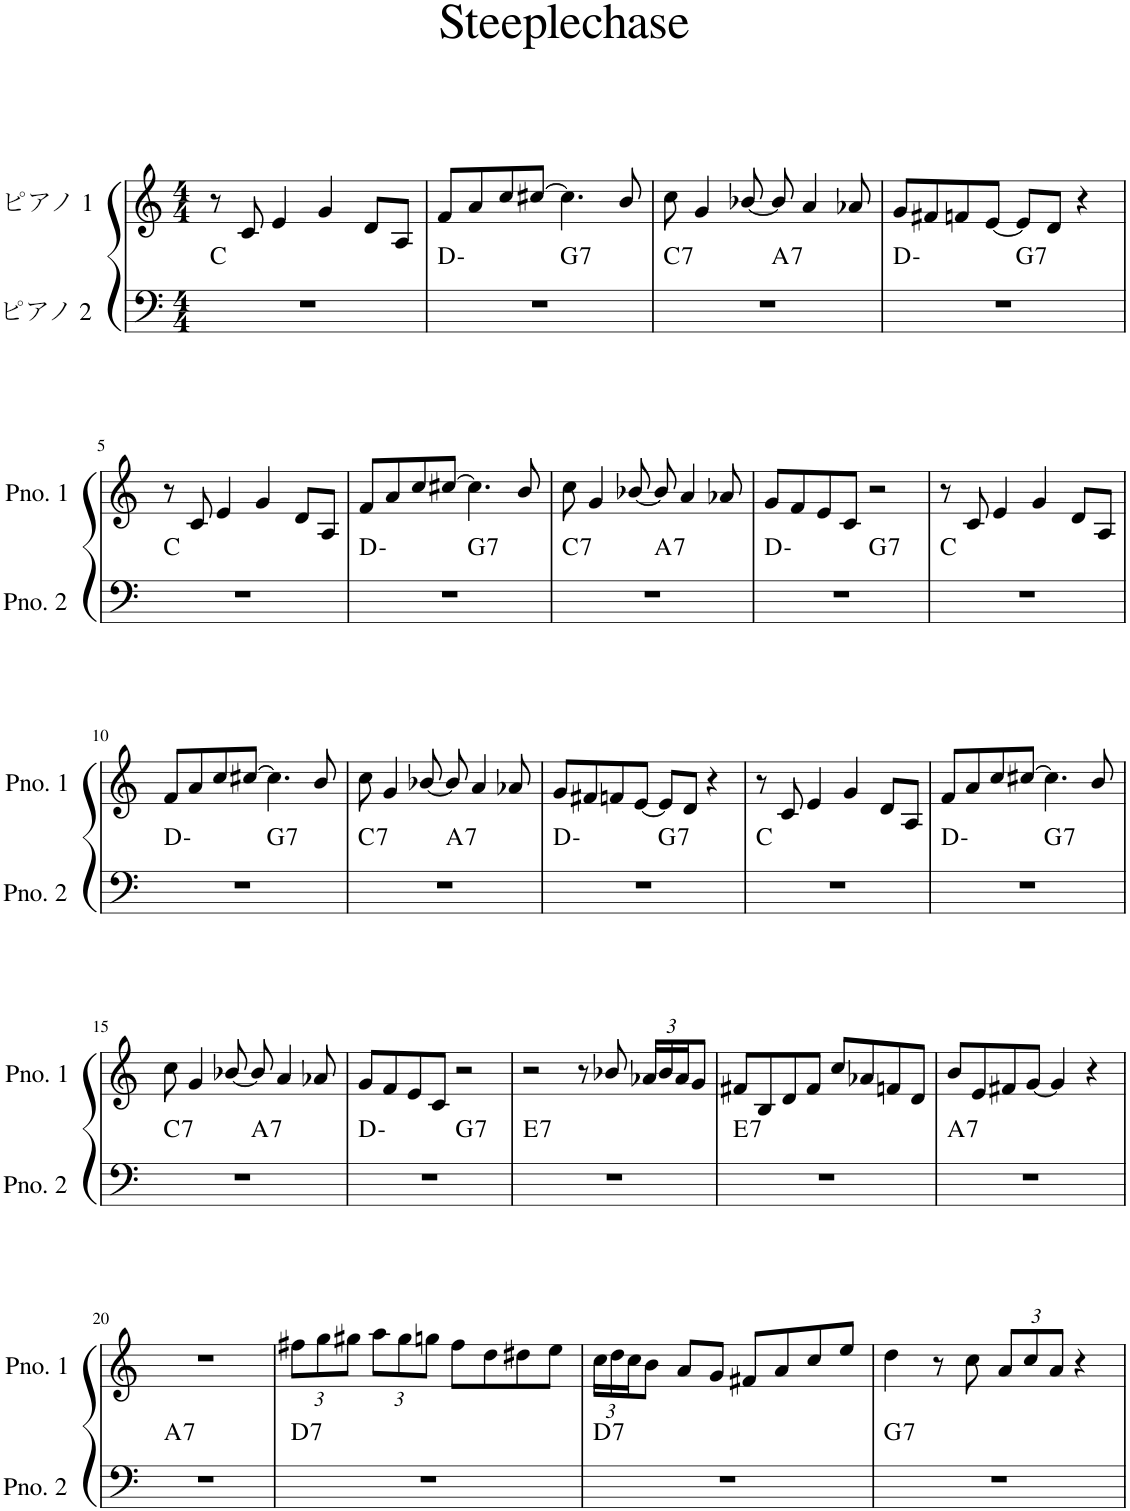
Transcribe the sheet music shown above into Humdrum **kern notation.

**kern	**harte	**kern
*part2	*part2	*part1
*staff2	*	*staff1
*I"ピアノ 2	*	*I"ピアノ 1
*clefF4	*	*clefG2
*k[]	*	*k[]
*M4/4	*	*M4/4
=1	=1	=1
1r	C:maj	8r
.	.	8c/
.	.	4e/
.	.	4g/
.	.	8d/L
.	.	8A/J
=2	=2	=2
*^	*	*
1r	2ryy	D:min	8f/L
.	.	.	8a/
.	.	.	8cc/
.	.	.	[8cc#X/J
!	!	!LO:H:kt=7	!
.	2ryy	G:7	4.cc#\]
.	.	.	8b/
=3	=3	=3	=3
!	!	!LO:H:kt=7	!
1r	2ryy	C:7	8cc\
.	.	.	4g/
.	.	.	[8b-X/
!	!	!LO:H:kt=7	!
.	2ryy	A:7	8b-/]
.	.	.	4a/
.	.	.	8a-X/
=4	=4	=4	=4
1r	2ryy	D:min	8g/L
.	.	.	8f#X/
.	.	.	8fn/
.	.	.	[8e/J
!	!	!LO:H:kt=7	!
.	2ryy	G:7	8e/L]
.	.	.	8d/J
.	.	.	4r
*v	*v	*	*
!!LO:LB:g=z
=5	=5	=5
1r	C:maj	8r
.	.	8c/
.	.	4e/
.	.	4g/
.	.	8d/L
.	.	8A/J
=6	=6	=6
*^	*	*
1r	2ryy	D:min	8f/L
.	.	.	8a/
.	.	.	8cc/
.	.	.	[8cc#X/J
!	!	!LO:H:kt=7	!
.	2ryy	G:7	4.cc#\]
.	.	.	8b/
=7	=7	=7	=7
!	!	!LO:H:kt=7	!
1r	2ryy	C:7	8cc\
.	.	.	4g/
.	.	.	[8b-X/
!	!	!LO:H:kt=7	!
.	2ryy	A:7	8b-/]
.	.	.	4a/
.	.	.	8a-X/
=8	=8	=8	=8
1r	2ryy	D:min	8g/L
.	.	.	8f/
.	.	.	8e/
.	.	.	8c/J
!	!	!LO:H:kt=7	!
.	2ryy	G:7	2r
*v	*v	*	*
=9	=9	=9
1r	C:maj	8r
.	.	8c/
.	.	4e/
.	.	4g/
.	.	8d/L
.	.	8A/J
!!LO:LB:g=z
=10	=10	=10
*^	*	*
1r	2ryy	D:min	8f/L
.	.	.	8a/
.	.	.	8cc/
.	.	.	[8cc#X/J
!	!	!LO:H:kt=7	!
.	2ryy	G:7	4.cc#\]
.	.	.	8b/
=11	=11	=11	=11
!	!	!LO:H:kt=7	!
1r	2ryy	C:7	8cc\
.	.	.	4g/
.	.	.	[8b-X/
!	!	!LO:H:kt=7	!
.	2ryy	A:7	8b-/]
.	.	.	4a/
.	.	.	8a-X/
=12	=12	=12	=12
1r	2ryy	D:min	8g/L
.	.	.	8f#X/
.	.	.	8fn/
.	.	.	[8e/J
!	!	!LO:H:kt=7	!
.	2ryy	G:7	8e/L]
.	.	.	8d/J
.	.	.	4r
*v	*v	*	*
=13	=13	=13
1r	C:maj	8r
.	.	8c/
.	.	4e/
.	.	4g/
.	.	8d/L
.	.	8A/J
=14	=14	=14
*^	*	*
1r	2ryy	D:min	8f/L
.	.	.	8a/
.	.	.	8cc/
.	.	.	[8cc#X/J
!	!	!LO:H:kt=7	!
.	2ryy	G:7	4.cc#\]
.	.	.	8b/
!!LO:LB:g=z
=15	=15	=15	=15
!	!	!LO:H:kt=7	!
1r	2ryy	C:7	8cc\
.	.	.	4g/
.	.	.	[8b-X/
!	!	!LO:H:kt=7	!
.	2ryy	A:7	8b-/]
.	.	.	4a/
.	.	.	8a-X/
=16	=16	=16	=16
1r	2ryy	D:min	8g/L
.	.	.	8f/
.	.	.	8e/
.	.	.	8c/J
!	!	!LO:H:kt=7	!
.	2ryy	G:7	2r
=17	=17	=17	=17
!	!	!LO:H:kt=7	!
*v	*v	*	*
1r	E:7	2r
.	.	8r
.	.	8b-X/
*	*	*Xbrackettup
.	.	24a-X/LL
.	.	24b-/
.	.	24a-/J
.	.	8g/J
=18	=18	=18
!	!LO:H:kt=7	!
1r	E:7	8f#X/L
.	.	8B/
.	.	8d/
.	.	8f#/J
.	.	8cc/L
.	.	8a-X/
.	.	8fn/
.	.	8d/J
=19	=19	=19
!	!LO:H:kt=7	!
1r	A:7	8b/L
.	.	8e/
.	.	8f#X/
.	.	[8g/J
.	.	4g/]
.	.	4r
!!LO:LB:g=z
=20	=20	=20
!	!LO:H:kt=7	!
1r	A:7	1r
=21	=21	=21
!	!LO:H:kt=7	!
1r	D:7	12ff#X\L
.	.	12gg\
.	.	12gg#X\J
.	.	12aa\L
.	.	12gg#\
.	.	12ggn\J
.	.	8ff#\L
.	.	8dd\
.	.	8dd#X\
.	.	8ee\J
=22	=22	=22
!	!LO:H:kt=7	!
1r	D:7	24cc\LL
.	.	24dd\
.	.	24cc\J
.	.	8b\J
.	.	8a/L
.	.	8g/J
.	.	8f#X/L
.	.	8a/
.	.	8cc/
.	.	8ee/J
=23	=23	=23
!	!LO:H:kt=7	!
1r	G:7	4dd\
.	.	8r
.	.	8cc\
.	.	12a/L
.	.	12cc/
.	.	12a/J
.	.	4r
=	=	=
*-	*-	*-
